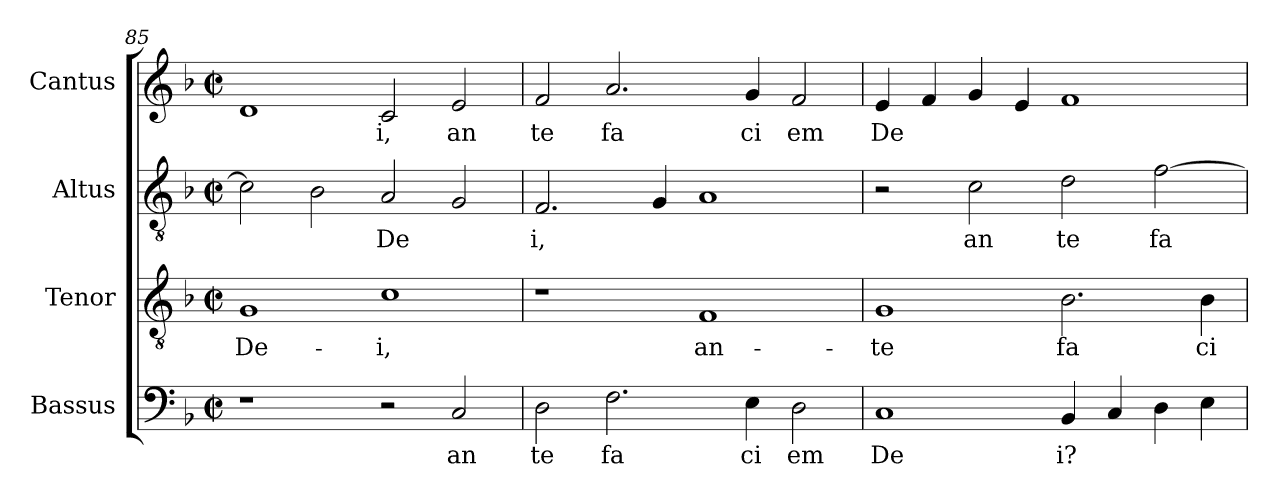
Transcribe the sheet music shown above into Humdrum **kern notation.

**kern	**text	**kern	**text	**kern	**text	**kern	**text
*part4	*part4	*part3	*part3	*part2	*part2	*part1	*part1
*staff4	*staff4	*staff3	*staff3	*staff2	*staff2	*staff1	*staff1
*I"Bassus	*	*I"Tenor	*	*I"Altus	*	*I"Cantus	*
*clefF4	*	*clefGv2	*	*clefGv2	*	*clefG2	*
*k[b-]	*	*k[b-]	*	*k[b-]	*	*k[b-]	*
*F:	*	*F:	*	*F:	*	*F:	*
*M2/2	*	*M2/2	*	*M2/2	*	*M2/2	*
*met(c|)	*	*met(c|)	*	*met(c|)	*	*met(c|)	*
=85	=85	=85	=85	=85	=85	=85	=85
!	!	!	!LO:LY:b:cj	!	!	!	!
1r	.	1G	De-	2c\]	.	1d	.
.	.	.	.	2B-\	.	.	.
!	!	!	!LO:LY:b:cj	!	!LO:LY:b	!	!LO:LY:b:cj
2r	.	1c	-i,	2A/	De	2c/	i,
!	!LO:LY:b:cj	!	!	!	!	!	!LO:LY:b:cj
2C/	an	.	.	2G/	.	2e/	an
=86	=86	=86	=86	=86	=86	=86	=86
!	!LO:LY:b:cj	!	!	!	!LO:LY:b:cj	!	!LO:LY:b:cj
2D\	te	1r	.	2.F/	i,	2f/	te
!	!LO:LY:b:cj	!	!	!	!	!	!LO:LY:b:cj
2.F\	fa	.	.	.	.	2.a/	fa
.	.	.	.	4G/	.	.	.
!	!	!	!LO:LY:b:cj	!	!	!	!
.	.	1F	an-	1A	.	.	.
!	!LO:LY:b:cj	!	!	!	!	!	!LO:LY:b:cj
4E\	ci	.	.	.	.	4g/	ci
!	!LO:LY:b:cj	!	!	!	!	!	!LO:LY:b:cj
2D\	em	.	.	.	.	2f/	em
!!LO:LB:g=z
=87	=87	=87	=87	=87	=87	=87	=87
!	!LO:LY:b:cj	!	!LO:LY:b:cj	!	!	!	!LO:LY:b
1C	De	1G	-te	2r	.	4e/	De
.	.	.	.	.	.	4f/	.
!	!	!	!	!	!LO:LY:b:cj	!	!
.	.	.	.	2c\	an	4g/	.
.	.	.	.	.	.	4e/	.
!	!LO:LY:b:cj	!	!LO:LY:b:cj	!	!LO:LY:b:cj	!	!
4BB-/	i?	2.B-\	fa	2d\	te	1f	.
4C/	.	.	.	.	.	.	.
!	!	!	!	!	!LO:LY:b:cj	!	!
4D\	.	.	.	[>2f\	fa	.	.
!	!	!	!LO:LY:b:cj	!	!	!	!
4E\	.	4B-\	ci	.	.	.	.
=	=	=	=	=	=	=	=
*-	*-	*-	*-	*-	*-	*-	*-
